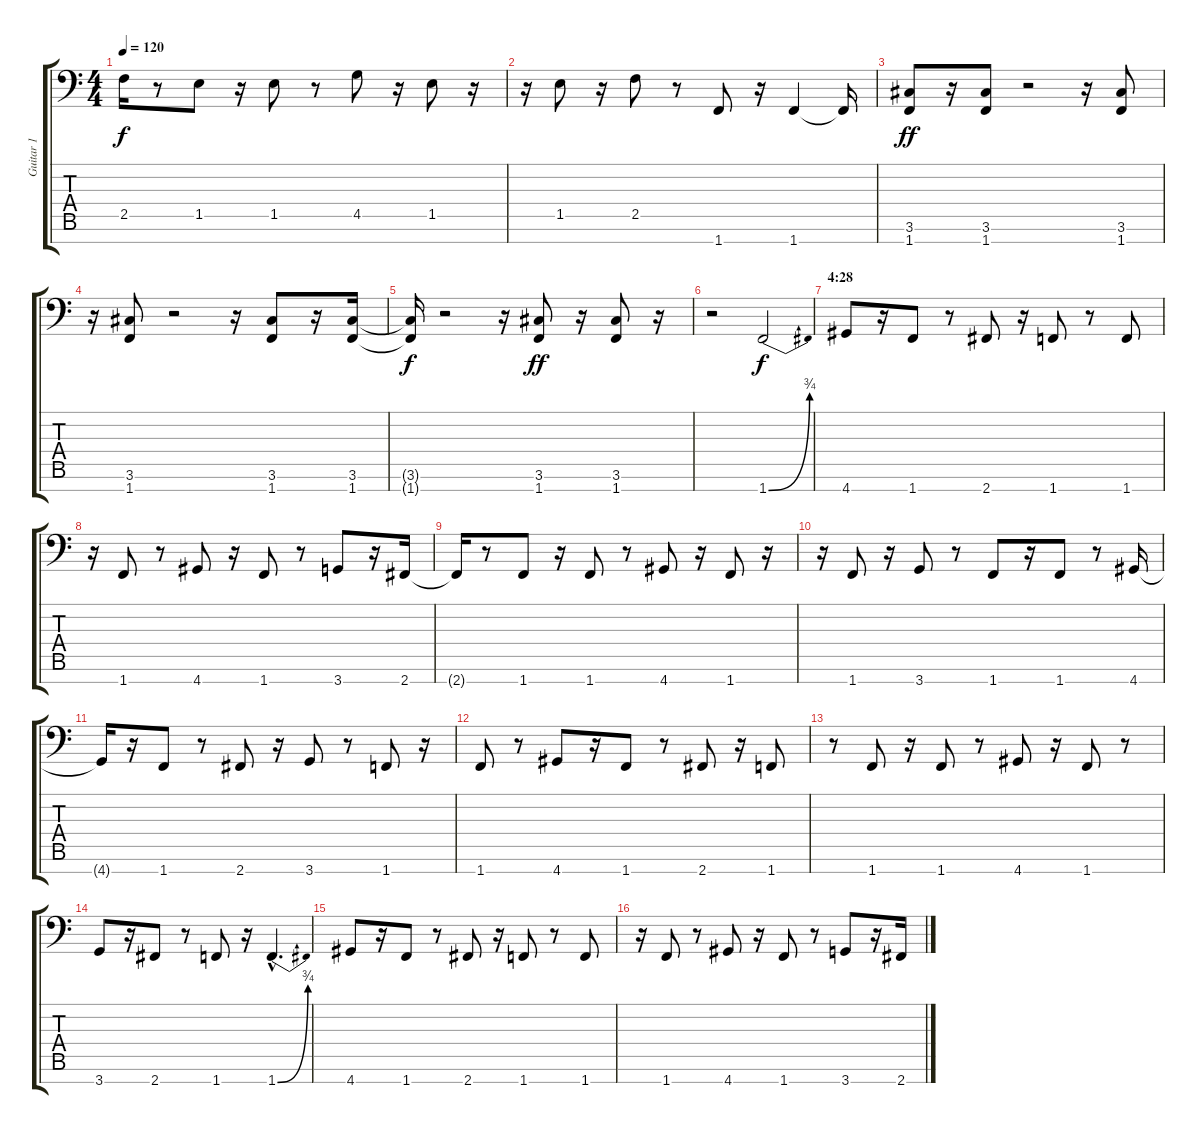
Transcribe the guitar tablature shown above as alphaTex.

\track ("Guitar 1" "Guitar 1") {instrument distortionguitar}
\staff {score tabs}
\tuning (Bb3 Gb3 Db3 Ab2 Eb2 Bb1 E1) {hide}
\ts (4 4)
\tempo 120
\clef f4
\ks c
2.5{t}.16{dy f} r.8 1.5.8 r.16 1.5.8 r.8 4.5.8 r.16 1.5.8 r.16 |
r.16 1.5.8 r.16 2.5.8 r.8 1.7.8 r.16 1.7.4 1.7{t}.16 |
(3.6 1.7).8{dy ff} r.16 (3.6 1.7).8 r.2 r.16 (3.6 1.7).8 |
r.16 (3.6 1.7).8 r.2 r.16 (3.6 1.7).8 r.16 (3.6 1.7).16 |
(3.6{t} 1.7{t}).16{dy f} r.2 r.16 (3.6 1.7).8{dy ff} r.16 (3.6 1.7).8 r.16 |
r.2 1.7{be (bend 0 0 60 3)}.2{dy f} |
\section ("" "4:28")
4.7.8 r.16 1.7.8 r.8 2.7.8 r.16 1.7.8 r.8 1.7.8 |
r.16 1.7.8 r.8 4.7.8 r.16 1.7.8 r.8 3.7.8 r.16 2.7.16 |
2.7{t}.16 r.8 1.7.8 r.16 1.7.8 r.8 4.7.8 r.16 1.7.8 r.16 |
r.16 1.7.8 r.16 3.7.8 r.8 1.7.8 r.16 1.7.8 r.8 4.7.16 |
4.7{t}.16 r.16 1.7.8 r.8 2.7.8 r.16 3.7.8 r.8 1.7.8 r.16 |
1.7.8 r.8 4.7.8 r.16 1.7.8 r.8 2.7.8 r.16 1.7.8 |
r.8 1.7.8 r.16 1.7.8 r.8 4.7.8 r.16 1.7.8 r.8 |
3.7.8 r.16 2.7.8 r.8 1.7.8 r.16 1.7{be (bend 0 0 60 3) hac}.4{d} |
4.7.8 r.16 1.7.8 r.8 2.7.8 r.16 1.7.8 r.8 1.7.8 |
r.16 1.7.8 r.8 4.7.8 r.16 1.7.8 r.8 3.7.8 r.16 2.7.16
